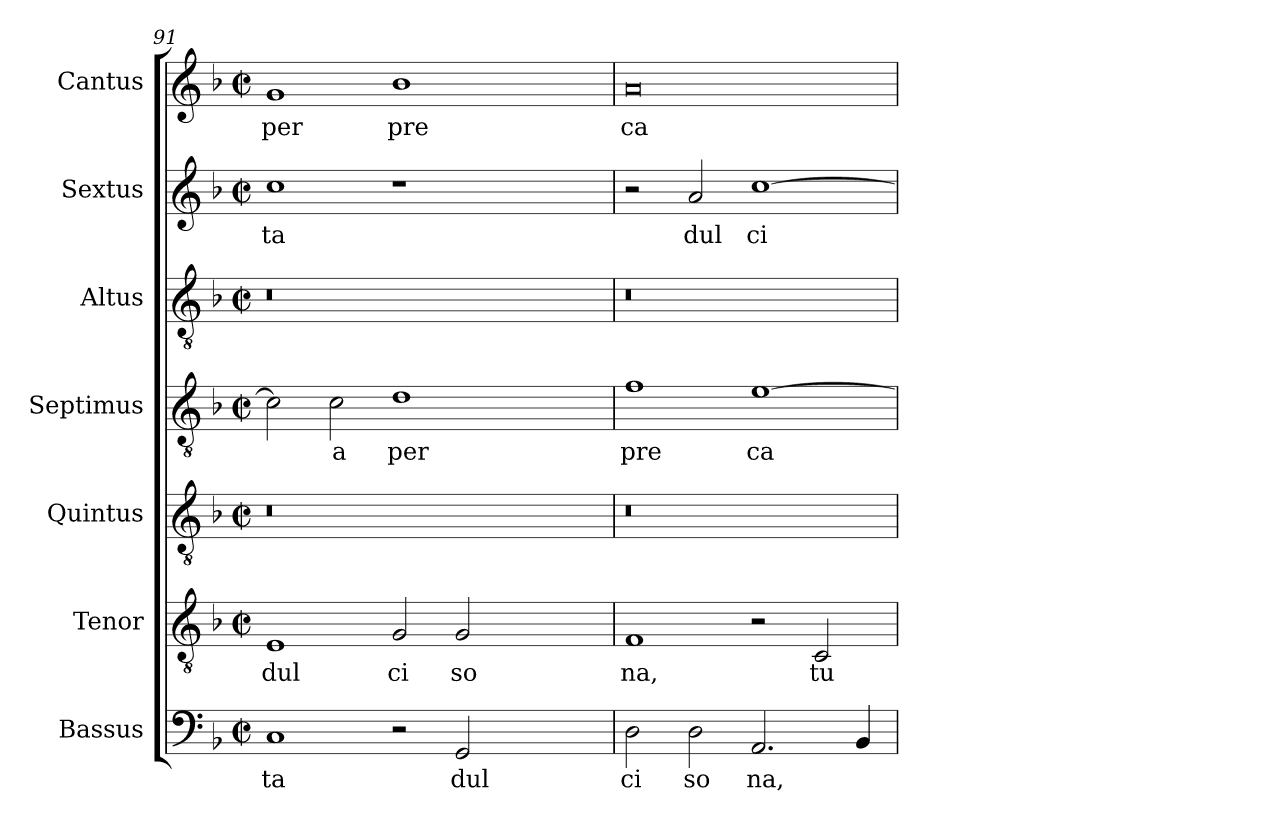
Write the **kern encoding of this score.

**kern	**text	**kern	**text	**kern	**kern	**text	**kern	**kern	**text	**kern	**text
*part7	*part7	*part6	*part6	*part5	*part4	*part4	*part3	*part2	*part2	*part1	*part1
*staff7	*staff7	*staff6	*staff6	*staff5	*staff4	*staff4	*staff3	*staff2	*staff2	*staff1	*staff1
*I"Bassus	*	*I"Tenor	*	*I"Quintus	*I"Septimus	*	*I"Altus	*I"Sextus	*	*I"Cantus	*
*clefF4	*	*clefGv2	*	*clefGv2	*clefGv2	*	*clefGv2	*clefG2	*	*clefG2	*
*k[b-]	*	*k[b-]	*	*k[b-]	*k[b-]	*	*k[b-]	*k[b-]	*	*k[b-]	*
*F:	*	*F:	*	*F:	*F:	*	*F:	*F:	*	*F:	*
*M2/2	*	*M2/2	*	*M2/2	*M2/2	*	*M2/2	*M2/2	*	*M2/2	*
*met(c|)	*	*met(c|)	*	*met(c|)	*met(c|)	*	*met(c|)	*met(c|)	*	*met(c|)	*
=91	=91	=91	=91	=91	=91	=91	=91	=91	=91	=91	=91
!	!LO:LY:b:cj	!	!LO:LY:b:cj	!	!	!	!	!	!LO:LY:b:cj	!	!LO:LY:b:cj
1C	ta	1E	dul	0r	2c\]	.	0r	1cc	ta	1g	per
!	!	!	!	!	!	!LO:LY:b:cj	!	!	!	!	!
.	.	.	.	.	2c\	a	.	.	.	.	.
!	!	!	!LO:LY:b:cj	!	!	!LO:LY:b:cj	!	!LO:N:vis=1	!	!	!LO:LY:b:cj
2r	.	2G/	ci	.	1d	per	.	0r	.	1b-	pre
!	!LO:LY:b:cj	!	!LO:LY:b:cj	!	!	!	!	!	!	!	!
2GG/	dul	2G/	so	.	.	.	.	.	.	.	.
1ryy	.	1ryy	.	1ryy	1ryy	.	1ryy	.	.	1ryy	.
=92	=92	=92	=92	=92	=92	=92	=92	=92	=92	=92	=92
!	!LO:LY:b:cj	!	!LO:LY:b:cj	!	!	!LO:LY:b:cj	!	!	!	!	!LO:LY:b:cj
2D\	ci	1F	na,	0r	1f	pre	0r	2r	.	0a	ca
!	!LO:LY:b:cj	!	!	!	!	!	!	!	!LO:LY:b:cj	!	!
2D\	so	.	.	.	.	.	.	2a/	dul	.	.
!	!LO:LY:b	!	!	!	!	!LO:LY:b:cj	!	!	!LO:LY:b:cj	!	!
2.AA/	na,	2r	.	.	[>1e	ca	.	[>1cc	ci	.	.
!	!	!	!LO:LY:b:cj	!	!	!	!	!	!	!	!
.	.	2C/	tu	.	.	.	.	.	.	.	.
4BB-/	.	.	.	.	.	.	.	.	.	.	.
=	=	=	=	=	=	=	=	=	=	=	=
*-	*-	*-	*-	*-	*-	*-	*-	*-	*-	*-	*-
